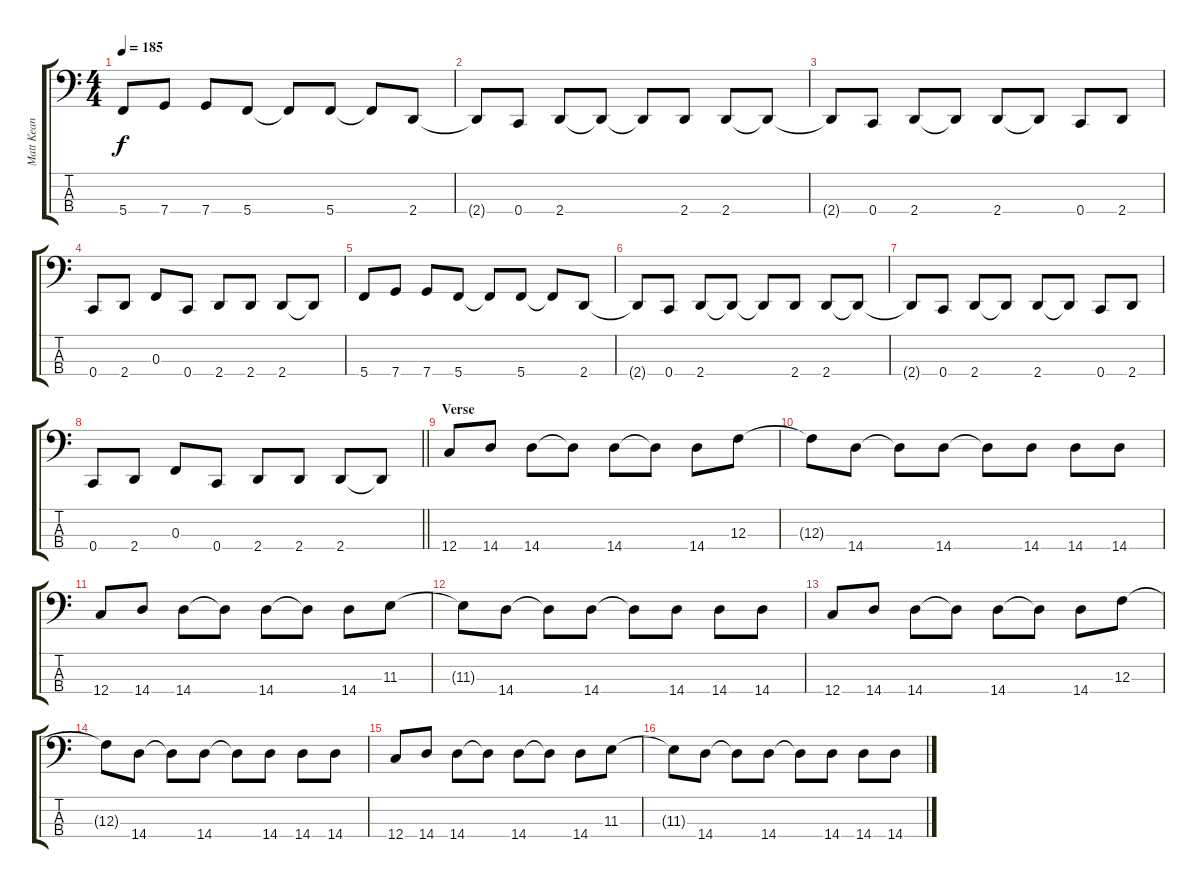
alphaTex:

\track ("Matt Kean" "Matt Kean") {instrument electricbasspick}
\staff {score tabs}
\tuning (Eb2 Bb1 F1 C1) {hide}
\ts (4 4)
\tempo 185
\clef f4
\ks c
5.4.8{dy f} 7.4.8 7.4.8 5.4.8 5.4{t}.8 5.4.8 5.4{t}.8 2.4.8 |
2.4{t}.8 0.4.8 2.4.8 2.4{t}.8 2.4{t}.8 2.4.8 2.4.8 2.4{t}.8 |
2.4{t}.8 0.4.8 2.4.8 2.4{t}.8 2.4.8 2.4{t}.8 0.4.8 2.4.8 |
0.4.8 2.4.8 0.3.8 0.4.8 2.4.8 2.4.8 2.4.8 2.4{t}.8 |
5.4.8 7.4.8 7.4.8 5.4.8 5.4{t}.8 5.4.8 5.4{t}.8 2.4.8 |
2.4{t}.8 0.4.8 2.4.8 2.4{t}.8 2.4{t}.8 2.4.8 2.4.8 2.4{t}.8 |
2.4{t}.8 0.4.8 2.4.8 2.4{t}.8 2.4.8 2.4{t}.8 0.4.8 2.4.8 |
\barLineRight lightlight
0.4.8 2.4.8 0.3.8 0.4.8 2.4.8 2.4.8 2.4.8 2.4{t}.8 |
\section ("" "Verse")
12.4.8 14.4.8 14.4.8 14.4{t}.8 14.4.8 14.4{t}.8 14.4.8 12.3.8 |
12.3{t}.8 14.4.8 14.4{t}.8 14.4.8 14.4{t}.8 14.4.8 14.4.8 14.4.8 |
12.4.8 14.4.8 14.4.8 14.4{t}.8 14.4.8 14.4{t}.8 14.4.8 11.3.8 |
11.3{t}.8 14.4.8 14.4{t}.8 14.4.8 14.4{t}.8 14.4.8 14.4.8 14.4.8 |
12.4.8 14.4.8 14.4.8 14.4{t}.8 14.4.8 14.4{t}.8 14.4.8 12.3.8 |
12.3{t}.8 14.4.8 14.4{t}.8 14.4.8 14.4{t}.8 14.4.8 14.4.8 14.4.8 |
12.4.8 14.4.8 14.4.8 14.4{t}.8 14.4.8 14.4{t}.8 14.4.8 11.3.8 |
11.3{t}.8 14.4.8 14.4{t}.8 14.4.8 14.4{t}.8 14.4.8 14.4.8 14.4.8
